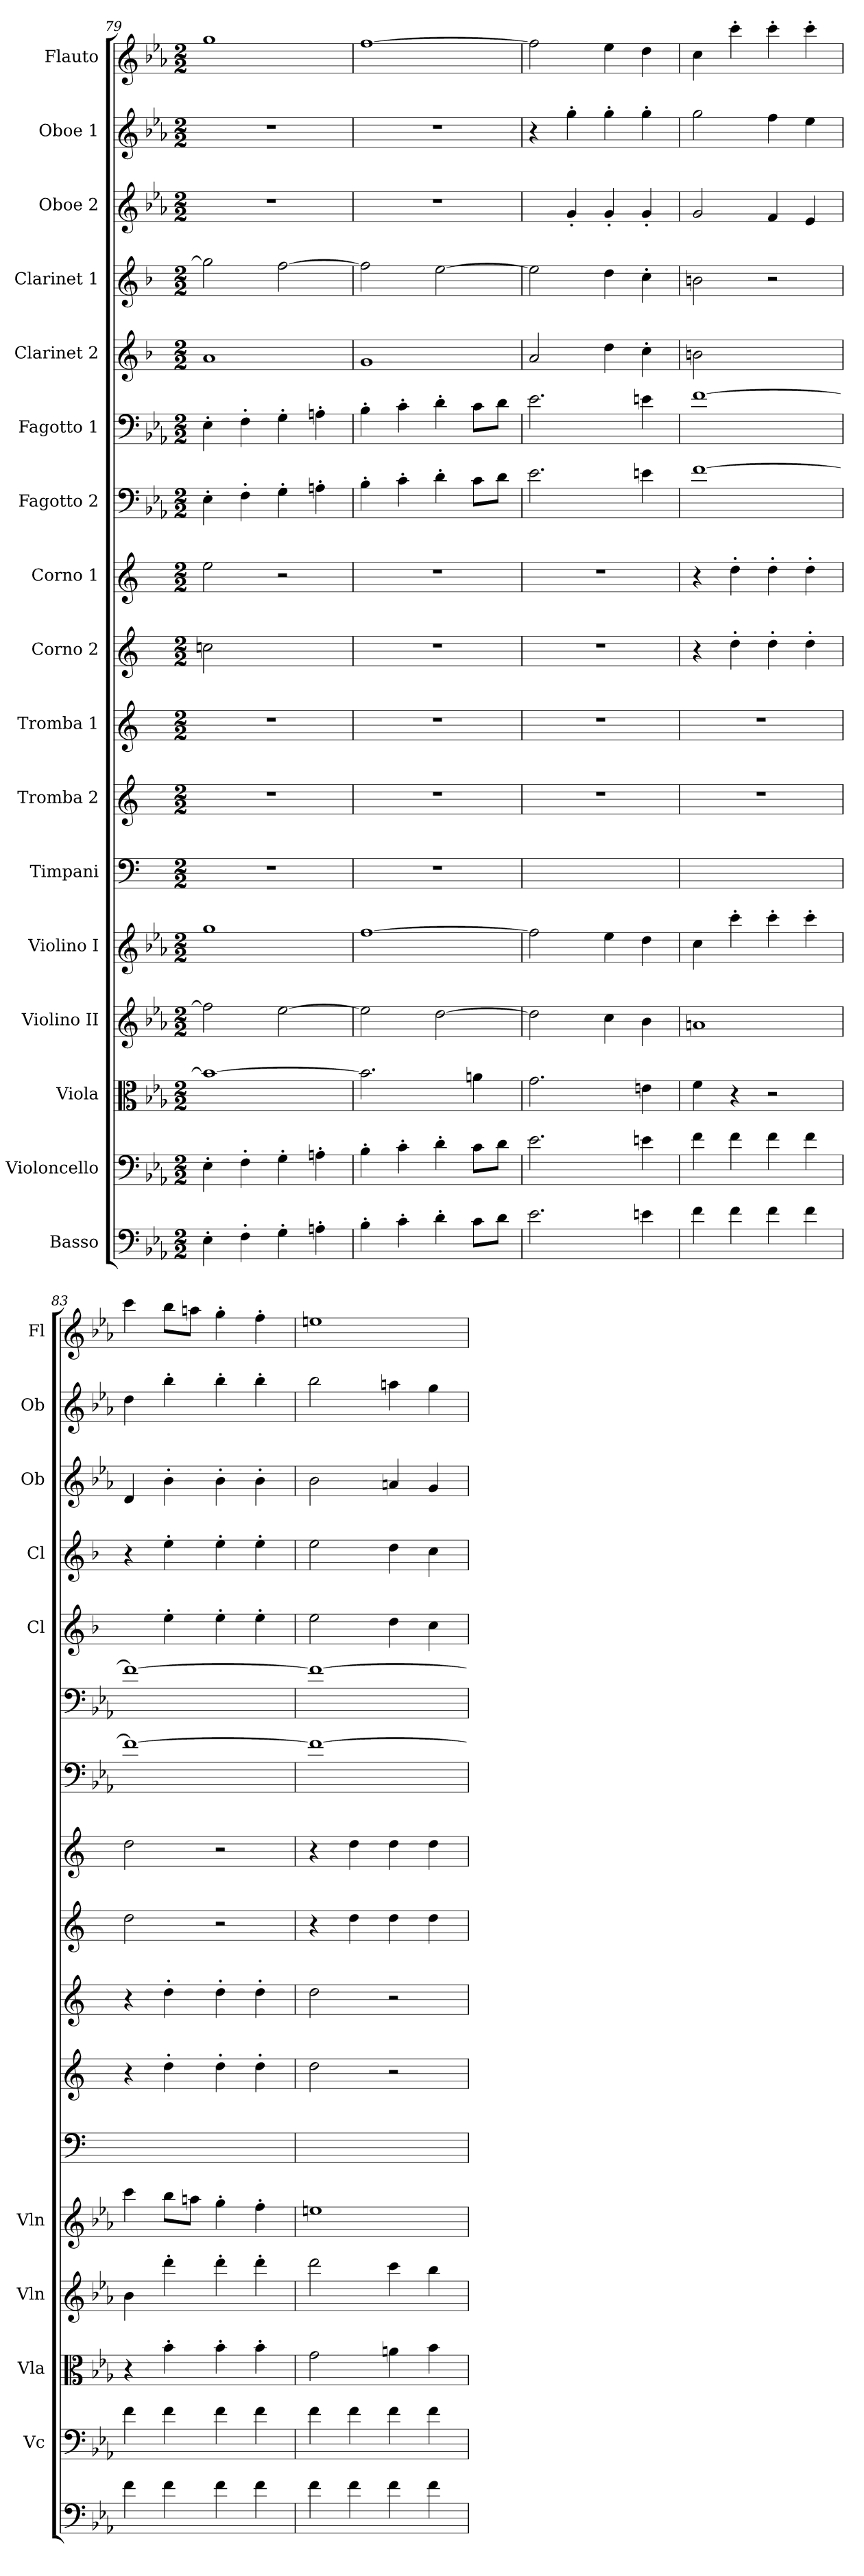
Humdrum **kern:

**kern	**kern	**kern	**kern	**kern	**kern	**kern	**kern	**kern	**kern	**kern	**kern	**kern	**kern	**kern	**kern	**kern
*part17	*part16	*part15	*part14	*part13	*part12	*part11	*part10	*part9	*part8	*part7	*part6	*part5	*part4	*part3	*part2	*part1
*staff17	*staff16	*staff15	*staff14	*staff13	*staff12	*staff11	*staff10	*staff9	*staff8	*staff7	*staff6	*staff5	*staff4	*staff3	*staff2	*staff1
*I"Basso	*I"Violoncello	*I"Viola	*I"Violino II	*I"Violino I	*I"Timpani	*I"Tromba 2	*I"Tromba 1	*I"Corno 2	*I"Corno 1	*I"Fagotto 2	*I"Fagotto 1	*I"Clarinet 2	*I"Clarinet 1	*I"Oboe 2	*I"Oboe 1	*I"Flauto
*	*I'Vc	*I'Vla	*I'Vln	*I'Vln	*	*	*	*	*	*	*	*I'Cl	*I'Cl	*I'Ob	*I'Ob	*I'Fl
*clefF4	*clefF4	*clefC3	*clefG2	*clefG2	*clefF4	*clefG2	*clefG2	*clefG2	*clefG2	*clefF4	*clefF4	*clefG2	*clefG2	*clefG2	*clefG2	*clefG2
*ITrd7c12	*	*	*	*	*	*ITrd-2c-3	*ITrd-2c-3	*ITrd5c9	*ITrd5c9	*	*	*ITrd1c2	*ITrd1c2	*	*	*
*k[b-e-a-]	*k[b-e-a-]	*k[b-e-a-]	*k[b-e-a-]	*k[b-e-a-]	*	*	*	*	*	*k[b-e-a-]	*k[b-e-a-]	*k[b-e-a-]	*k[b-e-a-]	*k[b-e-a-]	*k[b-e-a-]	*k[b-e-a-]
*M2/2	*M2/2	*M2/2	*M2/2	*M2/2	*M2/2	*M2/2	*M2/2	*M2/2	*M2/2	*M2/2	*M2/2	*M2/2	*M2/2	*M2/2	*M2/2	*M2/2
=79	=79	=79	=79	=79	=79	=79	=79	=79	=79	=79	=79	=79	=79	=79	=79	=79
4EE-'	4E-'	1b-_	2ff]	1gg	1r	1r	1r	2e-X	2g	4E-'	4E-'	1g	2ff]	1r	1r	1gg
4FF'	4F'	.	.	.	.	.	.	.	.	4F'	4F'	.	.	.	.	.
4GG'	4G'	.	[2ee-	.	.	.	.	2ryy	2r	4G'	4G'	.	[2ee-	.	.	.
4AAn'	4An'	.	.	.	.	.	.	.	.	4An'	4An'	.	.	.	.	.
=80	=80	=80	=80	=80	=80	=80	=80	=80	=80	=80	=80	=80	=80	=80	=80	=80
4BB-'	4B-'	2.b-]	2ee-]	[1ff	1r	1r	1r	1r	1r	4B-'	4B-'	1f	2ee-]	1r	1r	[1ff
4C'	4c'	.	.	.	.	.	.	.	.	4c'	4c'	.	.	.	.	.
4D'	4d'	.	[2dd	.	.	.	.	.	.	4d'	4d'	.	[2dd	.	.	.
8C\L	8c\L	4an	.	.	.	.	.	.	.	8c\L	8c\L	.	.	.	.	.
8D\J	8d\J	.	.	.	.	.	.	.	.	8d\J	8d\J	.	.	.	.	.
=81	=81	=81	=81	=81	=81	=81	=81	=81	=81	=81	=81	=81	=81	=81	=81	=81
2.E-	2.e-	2.g	2dd]	2ff]	1ryy	1r	1r	1r	1r	2.e-	2.e-	2g	2dd]	4ryy	4r	2ff]
.	.	.	.	.	.	.	.	.	.	.	.	.	.	4g'	4gg'	.
.	.	.	4cc	4ee-	.	.	.	.	.	.	.	4cc	4cc	4g'	4gg'	4ee-
4En	4en	4en	4b-	4dd	.	.	.	.	.	4en	4en	4b-'	4b-'	4g'	4gg'	4dd
=82	=82	=82	=82	=82	=82	=82	=82	=82	=82	=82	=82	=82	=82	=82	=82	=82
4F	4f	4f	1an	4cc	1ryy	1r	1r	4r	4r	[1f	[1f	2an	2an	2g	2gg	4cc
4F	4f	4r	.	4ccc'	.	.	.	4f'	4f'	.	.	.	.	.	.	4ccc'
4F	4f	2r	.	4ccc'	.	.	.	4f'	4f'	.	.	2ryy	2r	4f	4ff	4ccc'
4F	4f	.	.	4ccc'	.	.	.	4f'	4f'	.	.	.	.	4e-	4ee-	4ccc'
=83	=83	=83	=83	=83	=83	=83	=83	=83	=83	=83	=83	=83	=83	=83	=83	=83
4F	4f	4r	4b-	4ccc	1ryy	4r	4r	2f	2f	1f_	1f_	4ryy	4r	4d	4dd	4ccc
4F	4f	4b-'	4ddd'	8bb-\L	.	4ff'	4ff'	.	.	.	.	4dd'	4dd'	4b-'	4bb-'	8bb-\L
.	.	.	.	8aan\J	.	.	.	.	.	.	.	.	.	.	.	8aan\J
4F	4f	4b-'	4ddd'	4gg'	.	4ff'	4ff'	2r	2r	.	.	4dd'	4dd'	4b-'	4bb-'	4gg'
4F	4f	4b-'	4ddd'	4ff'	.	4ff'	4ff'	.	.	.	.	4dd'	4dd'	4b-'	4bb-'	4ff'
=84	=84	=84	=84	=84	=84	=84	=84	=84	=84	=84	=84	=84	=84	=84	=84	=84
4F	4f	2g	2ddd	1een	1ryy	2ff	2ff	4r	4r	1f_	1f_	2dd	2dd	2b-	2bb-	1een
4F	4f	.	.	.	.	.	.	4f	4f	.	.	.	.	.	.	.
4F	4f	4an	4ccc	.	.	2r	2r	4f	4f	.	.	4cc	4cc	4an	4aan	.
4F	4f	4b-	4bb-	.	.	.	.	4f	4f	.	.	4b-	4b-	4g	4gg	.
=	=	=	=	=	=	=	=	=	=	=	=	=	=	=	=	=
*-	*-	*-	*-	*-	*-	*-	*-	*-	*-	*-	*-	*-	*-	*-	*-	*-
